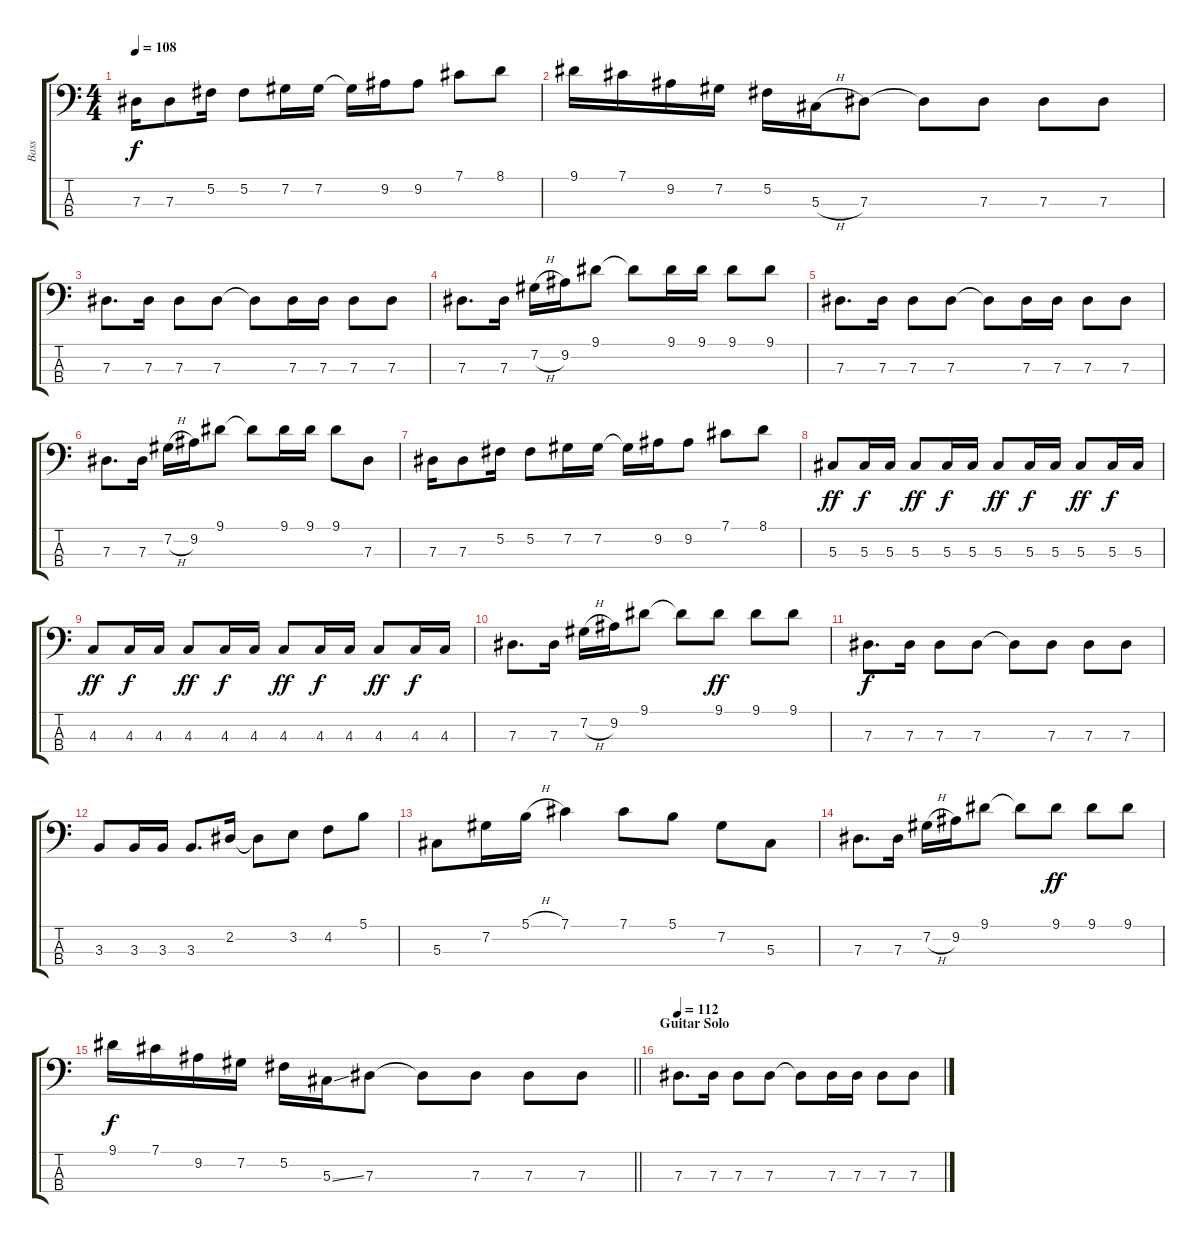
\track ("Bass" "Bass") {instrument electricbassfinger}
\staff {score tabs}
\tuning (Gb2 Db2 Ab1 Eb1) {hide}
\ts (4 4)
\tempo 108
\clef f4
\ks c
7.3.16{dy f} 7.3.8 5.2.16 5.2.8 7.2.16 7.2.16 7.2{t}.16 9.2.16 9.2.8 7.1.8 8.1.8 |
9.1.16 7.1.16 9.2.16 7.2.16 5.2.16 5.3{h}.16 7.3.8 7.3{t}.8 7.3.8 7.3.8 7.3.8 |
7.3.8{d} 7.3.16 7.3.8 7.3.8 7.3{t}.8 7.3.16 7.3.16 7.3.8 7.3.8 |
7.3.8{d} 7.3.16 7.2{h}.16 9.2.16 9.1.8 9.1{t}.8 9.1.16 9.1.16 9.1.8 9.1.8 |
7.3.8{d} 7.3.16 7.3.8 7.3.8 7.3{t}.8 7.3.16 7.3.16 7.3.8 7.3.8 |
7.3.8{d} 7.3.16 7.2{h}.16 9.2.16 9.1.8 9.1{t}.8 9.1.16 9.1.16 9.1.8 7.3.8 |
7.3.16 7.3.8 5.2.16 5.2.8 7.2.16 7.2.16 7.2{t}.16 9.2.16 9.2.8 7.1.8 8.1.8 |
5.3.8{dy ff} 5.3.16{dy f} 5.3.16 5.3.8{dy ff} 5.3.16{dy f} 5.3.16 5.3.8{dy ff} 5.3.16{dy f} 5.3.16 5.3.8{dy ff} 5.3.16{dy f} 5.3.16 |
4.3.8{dy ff} 4.3.16{dy f} 4.3.16 4.3.8{dy ff} 4.3.16{dy f} 4.3.16 4.3.8{dy ff} 4.3.16{dy f} 4.3.16 4.3.8{dy ff} 4.3.16{dy f} 4.3.16 |
7.3.8{d} 7.3.16 7.2{h}.16 9.2.16 9.1.8 9.1{t}.8 9.1.8{dy ff} 9.1.8 9.1.8 |
7.3.8{d dy f} 7.3.16 7.3.8 7.3.8 7.3{t}.8 7.3.8 7.3.8 7.3.8 |
3.3.8 3.3.16 3.3.16 3.3.8{d} 2.2.16 2.2{t}.8 3.2.8 4.2.8 5.1.8 |
5.3.8 7.2.16 5.1{h}.16 7.1.4 7.1.8 5.1.8 7.2.8 5.3.8 |
7.3.8{d} 7.3.16 7.2{h}.16 9.2.16 9.1.8 9.1{t}.8 9.1.8{dy ff} 9.1.8 9.1.8 |
\barLineRight lightlight
9.1.16{dy f} 7.1.16 9.2.16 7.2.16 5.2.16 5.3{ss}.16 7.3.8 7.3{t}.8 7.3.8 7.3.8 7.3.8 |
\section ("" "Guitar Solo")
\tempo 112
7.3.8{d} 7.3.16 7.3.8 7.3.8 7.3{t}.8 7.3.16 7.3.16 7.3.8 7.3.8
